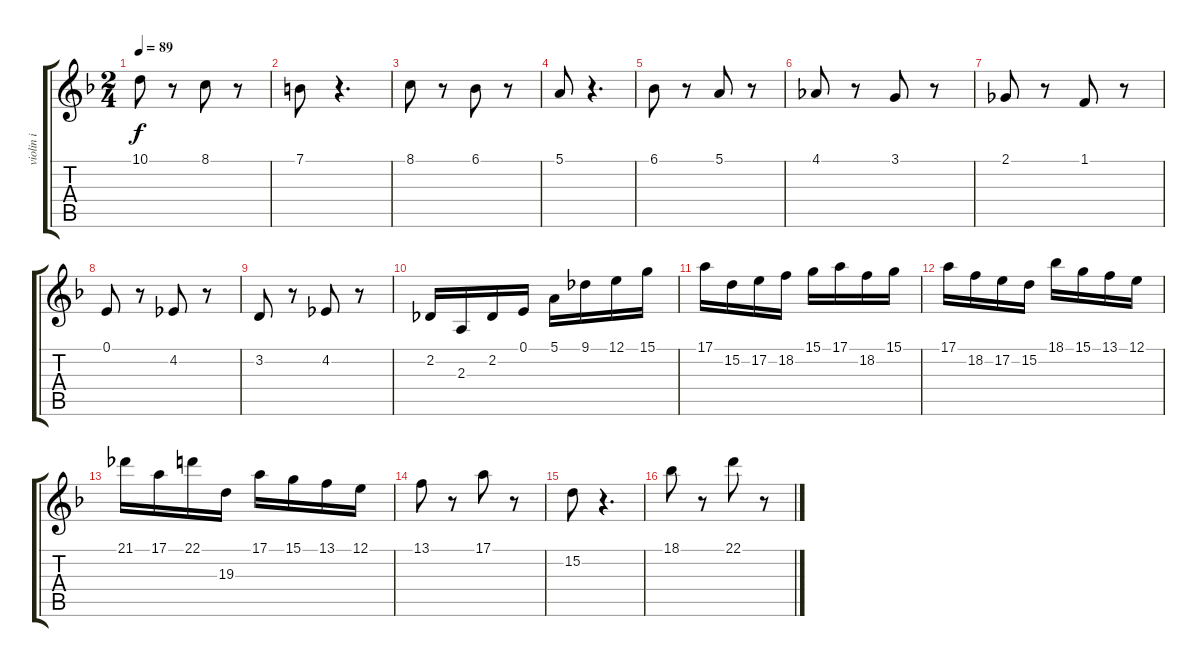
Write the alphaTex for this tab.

\track ("violin i" "violin i") {instrument stringensemble1}
\staff {score tabs}
\tuning (E4 B3 G3 D3 A2 E2) {hide}
\ts (2 4)
\tempo 89
\clef g2
\ks dminor
10.1.8{dy f} r.8 8.1.8 r.8 |
7.1.8 r.4{d} |
8.1.8 r.8 6.1.8 r.8 |
5.1.8 r.4{d} |
6.1.8 r.8 5.1.8 r.8 |
4.1.8 r.8 3.1.8 r.8 |
2.1.8 r.8 1.1.8 r.8 |
0.1.8 r.8 4.2.8 r.8 |
3.2.8 r.8 4.2.8 r.8 |
2.2.16 2.3.16 2.2.16 0.1.16 5.1.16 9.1.16 12.1.16 15.1.16 |
17.1.16 15.2.16 17.2.16 18.2.16 15.1.16 17.1.16 18.2.16 15.1.16 |
17.1.16 18.2.16 17.2.16 15.2.16 18.1.16 15.1.16 13.1.16 12.1.16 |
21.1.16 17.1.16 22.1.16 19.3.16 17.1.16 15.1.16 13.1.16 12.1.16 |
13.1.8 r.8 17.1.8 r.8 |
15.2.8 r.4{d} |
18.1.8 r.8 22.1.8 r.8
